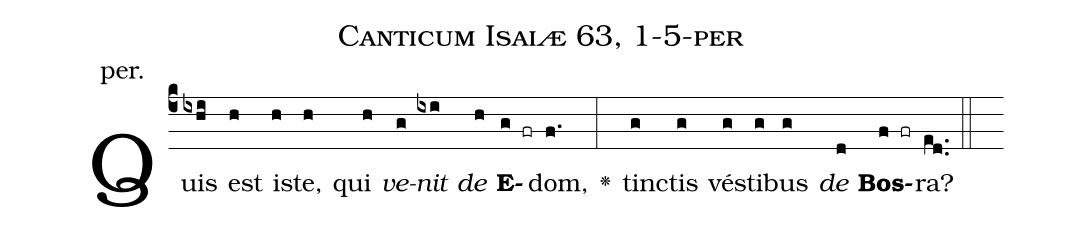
name: Canticum Isaiæ 63, 1-5-per;
annotation: per.;
%%
(c4)Quis(ixhi) est(h) i(h)ste,(h) qui(h) <i>ve</i>(g)<i>nit</i>(ixi) <i>de</i>(h) <b>E</b>(g fr)dom,(f.) <v>\greheightstar</v>(:) tin(g)ctis(g) vé(g)sti(g)bus(g) <i>de</i>(d) <b>Bos</b>(f fr)ra?(ed..) (::)


%E(g) u(g) o(g) u(d) a(f) e.(ed..) (::)
